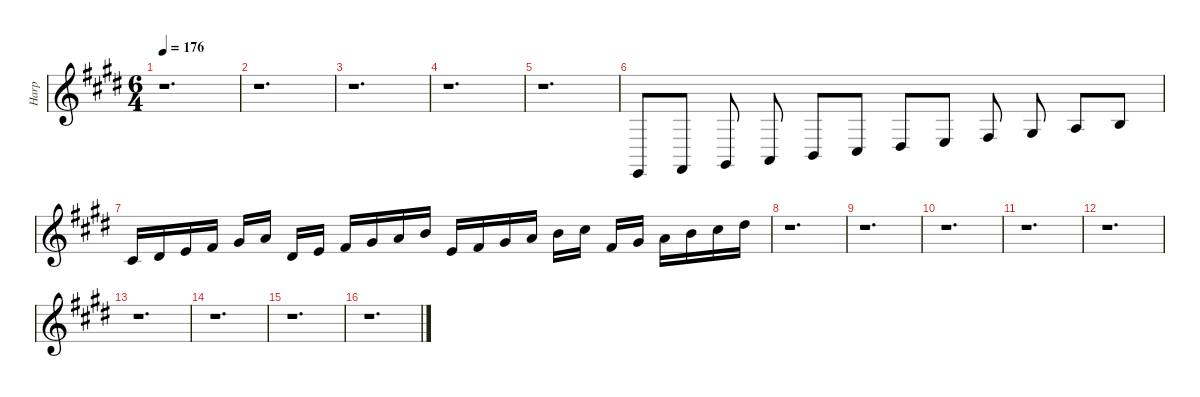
\defaultSystemsLayout 4
\hideDynamics
\bracketExtendMode nobrackets
\firstSystemTrackNameMode fullname
\otherSystemsTrackNameMode fullname
\otherSystemsTrackNameOrientation horizontal
\track ("Harp" "hp.") {instrument orchestralharp}
\staff {score}
\tuning (E4 B3 G3 D3 A2 E2)
\ts (6 4)
\tempo 176
\clef g2
\ks e
r.1{d dy ff} |
r.1{d} |
r.1{d} |
r.1{d} |
r.1{d} |
0.6{acc forcenatural}.8 2.6{acc #}.8 4.6{acc #}.8{beam split} 0.5{acc forcenatural}.8 2.5{acc forcenatural}.8 4.5{acc #}.8 1.4{acc #}.8 2.4{acc forcenatural}.8 4.4{acc #}.8{beam split} 1.3{acc #}.8 2.3{acc forcenatural}.8 0.2{acc forcenatural}.8 |
2.2{acc #}.16 4.2{acc #}.16 0.1{acc forcenatural}.16 2.1{acc #}.16 4.1{acc #}.16 5.1{acc forcenatural}.16{beam split} 4.2{acc #}.16 5.2{acc forcenatural}.16 2.1{acc #}.16 4.1{acc #}.16 5.1{acc forcenatural}.16 7.1{acc forcenatural}.16 0.1{acc forcenatural}.16 7.2{acc #}.16 4.1{acc #}.16 5.1{acc forcenatural}.16 7.1{acc forcenatural}.16 9.1{acc #}.16{beam split} 7.2{acc #}.16 9.2{acc #}.16 10.2{acc forcenatural}.16 7.1{acc forcenatural}.16 9.1{acc #}.16 11.1{acc #}.16 |
r.1{d} |
r.1{d} |
r.1{d} |
r.1{d} |
r.1{d} |
r.1{d} |
r.1{d} |
r.1{d} |
r.1{d}
